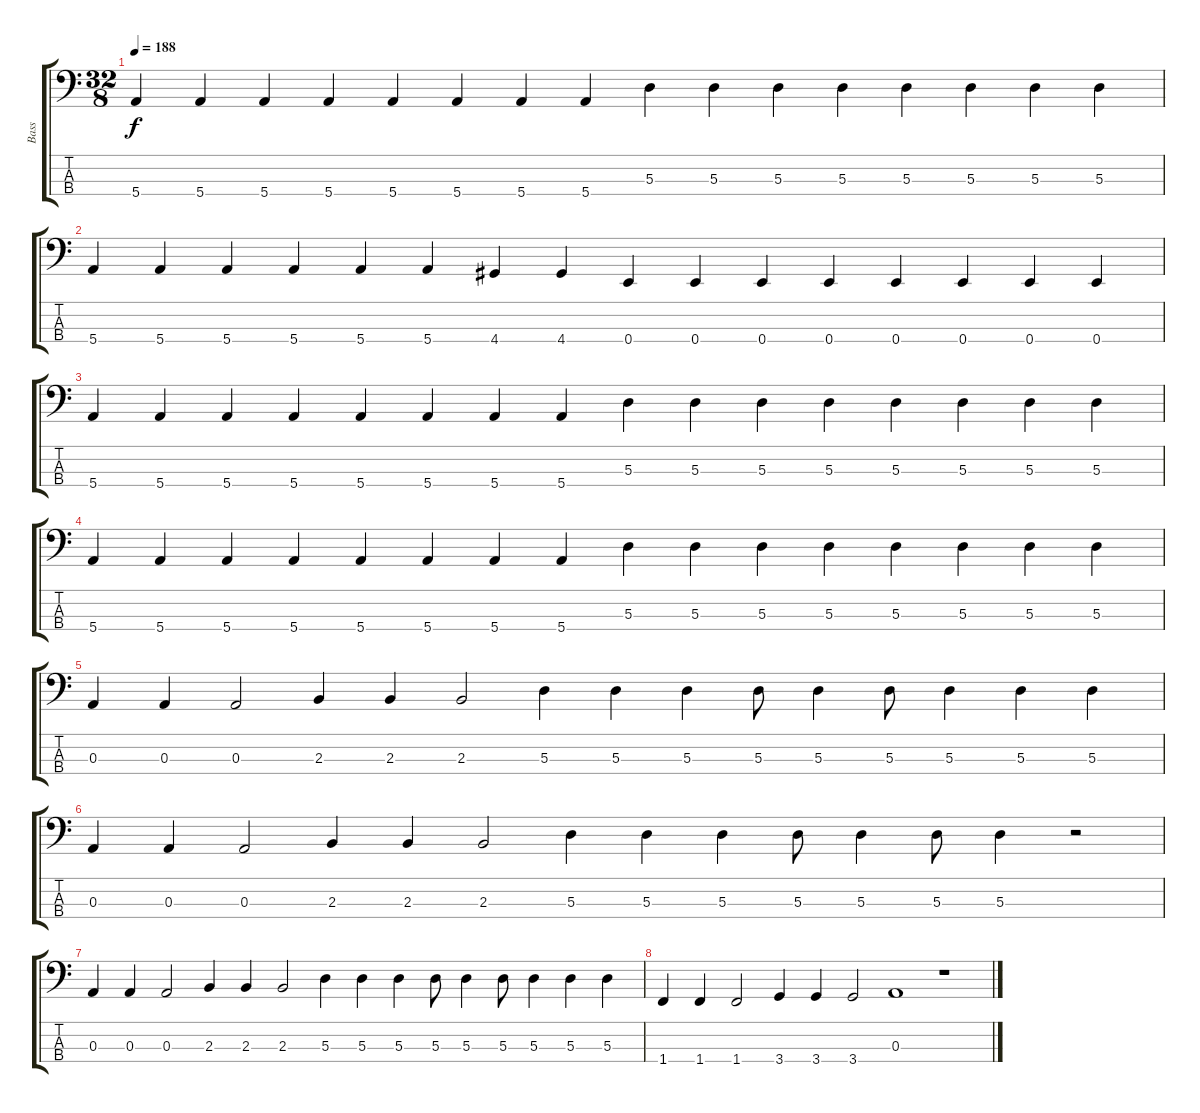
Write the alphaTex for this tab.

\track ("Bass" "Bass") {instrument electricbassfinger}
\staff {score tabs}
\tuning (G2 D2 A1 E1) {hide}
\ts (32 8)
\tempo 188
\clef f4
\ks c
5.4.4{dy f} 5.4.4 5.4.4 5.4.4 5.4.4 5.4.4 5.4.4 5.4.4 5.3.4 5.3.4 5.3.4 5.3.4 5.3.4 5.3.4 5.3.4 5.3.4 |
5.4.4 5.4.4 5.4.4 5.4.4 5.4.4 5.4.4 4.4.4 4.4.4 0.4.4 0.4.4 0.4.4 0.4.4 0.4.4 0.4.4 0.4.4 0.4.4 |
5.4.4 5.4.4 5.4.4 5.4.4 5.4.4 5.4.4 5.4.4 5.4.4 5.3.4 5.3.4 5.3.4 5.3.4 5.3.4 5.3.4 5.3.4 5.3.4 |
5.4.4 5.4.4 5.4.4 5.4.4 5.4.4 5.4.4 5.4.4 5.4.4 5.3.4 5.3.4 5.3.4 5.3.4 5.3.4 5.3.4 5.3.4 5.3.4 |
0.3.4 0.3.4 0.3.2 2.3.4 2.3.4 2.3.2 5.3.4 5.3.4 5.3.4 5.3.8 5.3.4 5.3.8 5.3.4 5.3.4 5.3.4 |
0.3.4 0.3.4 0.3.2 2.3.4 2.3.4 2.3.2 5.3.4 5.3.4 5.3.4 5.3.8 5.3.4 5.3.8 5.3.4 r.2 |
0.3.4 0.3.4 0.3.2 2.3.4 2.3.4 2.3.2 5.3.4 5.3.4 5.3.4 5.3.8 5.3.4 5.3.8 5.3.4 5.3.4 5.3.4 |
1.4.4 1.4.4 1.4.2 3.4.4 3.4.4 3.4.2 0.3.1 r.1
